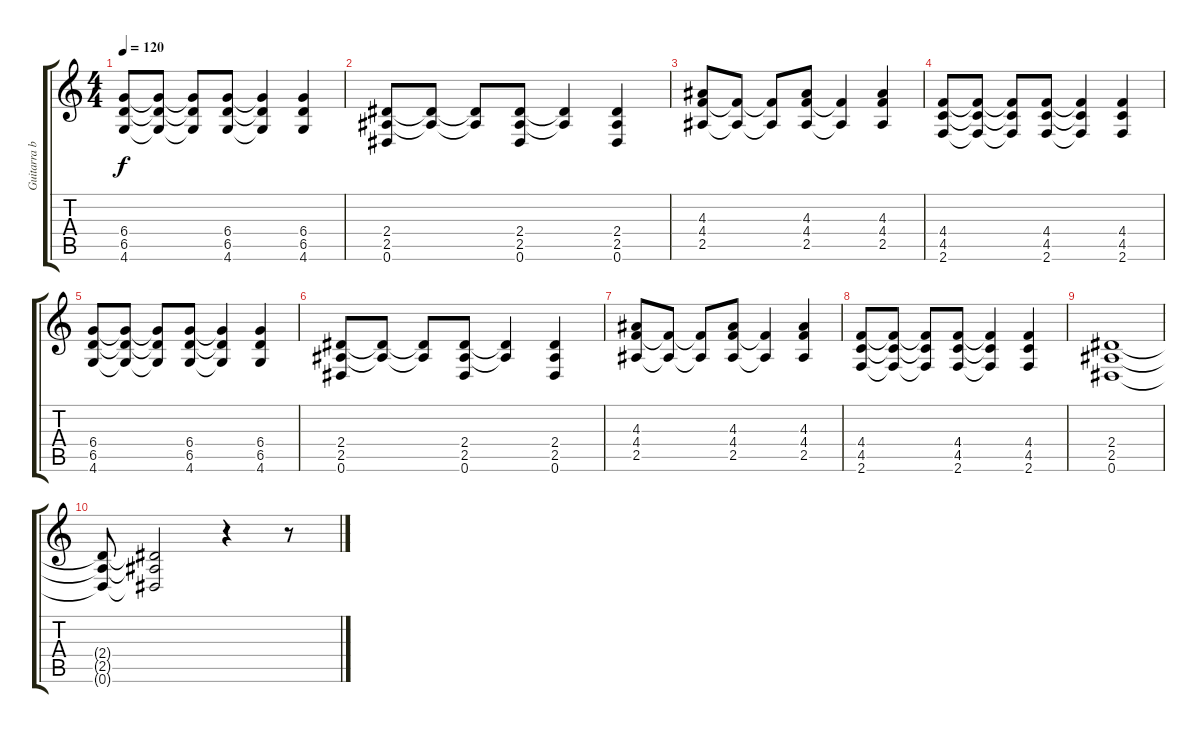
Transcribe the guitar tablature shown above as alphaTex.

\track ("Guitarra base" "Guitarra b") {instrument acousticguitarnylon}
\staff {score tabs}
\tuning (Eb4 Bb3 Gb3 Db3 Ab2 Eb2) {hide}
\ts (4 4)
\tempo 120
\clef g2
\ks c
(6.4 6.5 4.6).8{dy f} (6.4{t} 6.5{t} 4.6{t}).8 (6.4{t} 6.5{t} 4.6{t}).8 (6.4 6.5 4.6).8 (6.4{t} 6.5{t} 4.6{t}).4 (6.4 6.5 4.6).4 |
(2.4 2.5 0.6).8 (2.4{t} 2.5{t}).8 (2.4{t} 2.5{t}).8 (2.4 2.5 0.6).8 (2.4{t} 2.5{t}).4 (2.4 2.5 0.6).4 |
(4.3 4.4 2.5).8 (4.4{t} 2.5{t}).8 (4.4{t} 2.5{t}).8 (4.3 4.4 2.5).8 (4.4{t} 2.5{t}).4 (4.3 4.4 2.5).4 |
(4.4 4.5 2.6).8 (4.4{t} 4.5{t} 2.6{t}).8 (4.4{t} 4.5{t} 2.6{t}).8 (4.4 4.5 2.6).8 (4.4{t} 4.5{t} 2.6{t}).4 (4.4 4.5 2.6).4 |
(6.4 6.5 4.6).8 (6.4{t} 6.5{t} 4.6{t}).8 (6.4{t} 6.5{t} 4.6{t}).8 (6.4 6.5 4.6).8 (6.4{t} 6.5{t} 4.6{t}).4 (6.4 6.5 4.6).4 |
(2.4 2.5 0.6).8 (2.4{t} 2.5{t}).8 (2.4{t} 2.5{t}).8 (2.4 2.5 0.6).8 (2.4{t} 2.5{t}).4 (2.4 2.5 0.6).4 |
(4.3 4.4 2.5).8 (4.4{t} 2.5{t}).8 (4.4{t} 2.5{t}).8 (4.3 4.4 2.5).8 (4.4{t} 2.5{t}).4 (4.3 4.4 2.5).4 |
(4.4 4.5 2.6).8 (4.4{t} 4.5{t} 2.6{t}).8 (4.4{t} 4.5{t} 2.6{t}).8 (4.4 4.5 2.6).8 (4.4{t} 4.5{t} 2.6{t}).4 (4.4 4.5 2.6).4 |
(2.4 2.5 0.6).1 |
(2.4{t} 2.5{t} 0.6{t}).8 (2.4{t} 2.5{t} 0.6{t}).2 r.4 r.8
